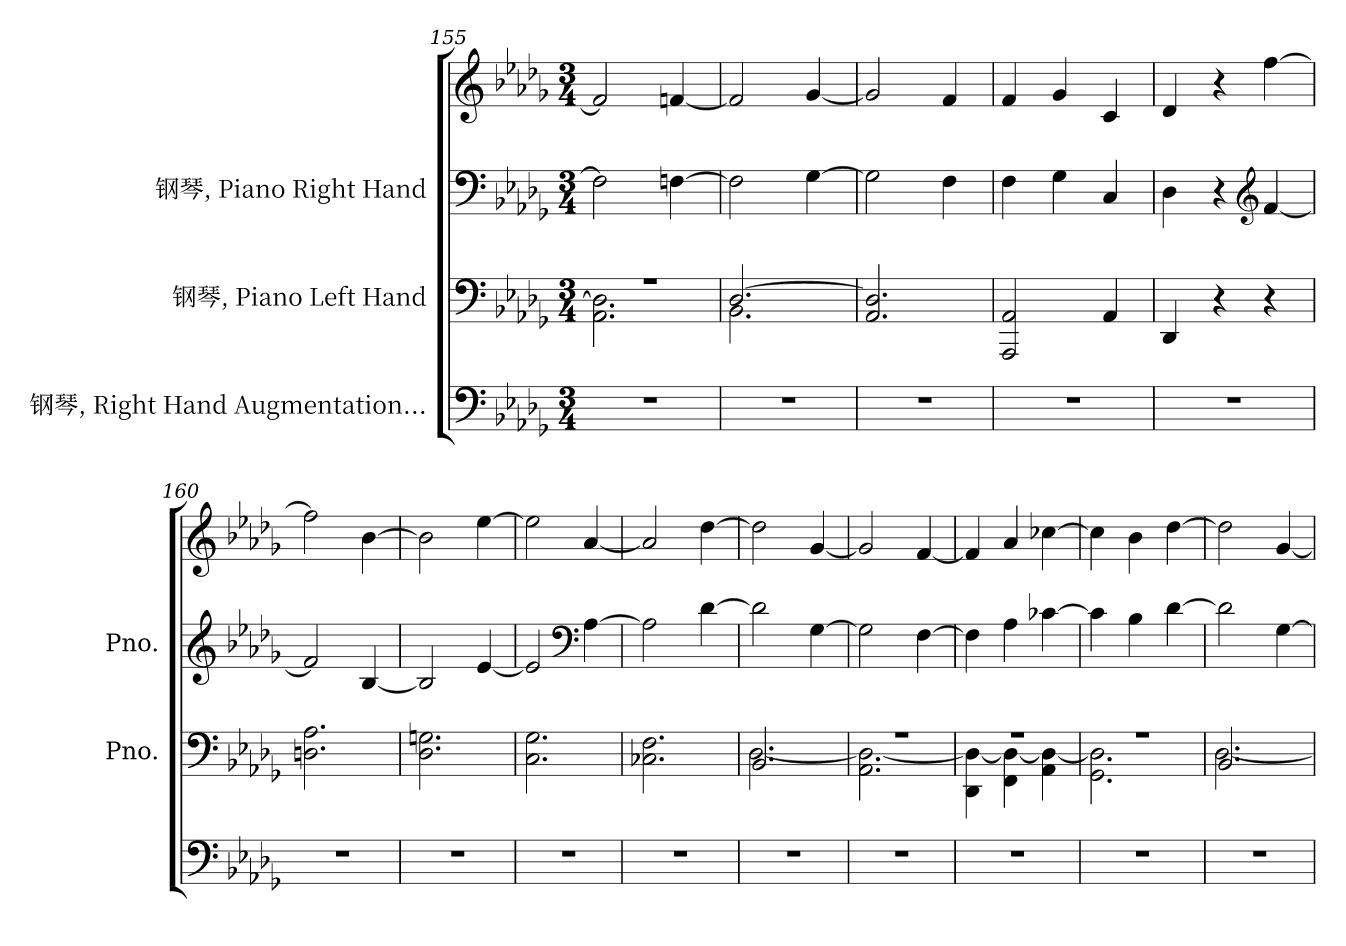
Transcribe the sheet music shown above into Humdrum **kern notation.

**kern	**kern	**kern	**kern
*part3	*part2	*part1	*part1
*staff4	*staff3	*staff2	*staff1
*I"钢琴, Right Hand Augmentation...	*I"钢琴, Piano Left Hand	*I"钢琴, Piano Right Hand	*
*	*I'Pno.	*I'Pno.	*
*clefF4	*clefF4	*clefF4	*clefG2
*k[b-e-a-d-g-]	*k[b-e-a-d-g-]	*k[b-e-a-d-g-]	*k[b-e-a-d-g-]
*M3/4	*M3/4	*M3/4	*M3/4
=155	=155	=155	=155
*	*^	*	*
2.r	2.r	2.AA-\ 2.D-\]	2F-\]	2f-/]
.	.	.	[4Fn\	[4fn/
=156	=156	=156	=156	=156
2.r	[2.D-/	2.BB-\	2F\]	2f/]
.	.	.	[4G-\	[4g-/
*	*v	*v	*	*
=157	=157	=157	=157
2.r	2.AA-/ 2.D-/]	2G-\]	2g-/]
.	.	4F\	4f/
=158	=158	=158	=158
2.r	2AAA-/ 2AA-/	4F\	4f/
.	.	4G-\	4g-/
.	4AA-/	4C/	4c/
!!LO:PB:g=z
=159	=159	=159	=159
2.r	4DD-/	4D-\	4d-/
.	4r	4r	4r
*	*	*clefG2	*
.	4r	[4f/	[4ff\
=160	=160	=160	=160
2.r	2.Dn\ 2.A-\	2f/]	2ff\]
.	.	[4B-/	[4b-\
=161	=161	=161	=161
2.r	2.D-\ 2.Gn\	2B-/]	2b-\]
.	.	[4e-/	[4ee-\
=162	=162	=162	=162
2.r	2.C\ 2.G-\	2e-/]	2ee-\]
*	*	*clefF4	*
.	.	[4A-\	[4a-/
=163	=163	=163	=163
2.r	2.C-X\ 2.F\	2A-\]	2a-/]
.	.	[4d-\	[4dd-\
=164	=164	=164	=164
*	*^	*	*
2.r	2.BB-/	[2.D-\	2d-\]	2dd-\]
.	.	.	[4G-\	[4g-/
=165	=165	=165	=165	=165
2.r	2.r	2.AA-\ 2.D-\_	2G-\]	2g-/]
.	.	.	[4F\	[4f/
=166	=166	=166	=166	=166
2.r	2.r	4DD-\ 4D-\_	4F\]	4f/]
.	.	4FF\ 4D-\_	4A-\	4a-/
.	.	4AA-\ 4D-\_	[4c-X\	[4cc-X\
=167	=167	=167	=167	=167
2.r	2.r	2.GG-\ 2.D-\]	4c-\]	4cc-\]
.	.	.	4B-\	4b-\
.	.	.	[4d-\	[4dd-\
!!LO:LB:g=z
=168	=168	=168	=168	=168
2.r	2.BB-/	[2.D-\	2d-\]	2dd-\]
.	.	.	[4G-\	[4g-/
*	*v	*v	*	*
=	=	=	=
*-	*-	*-	*-
